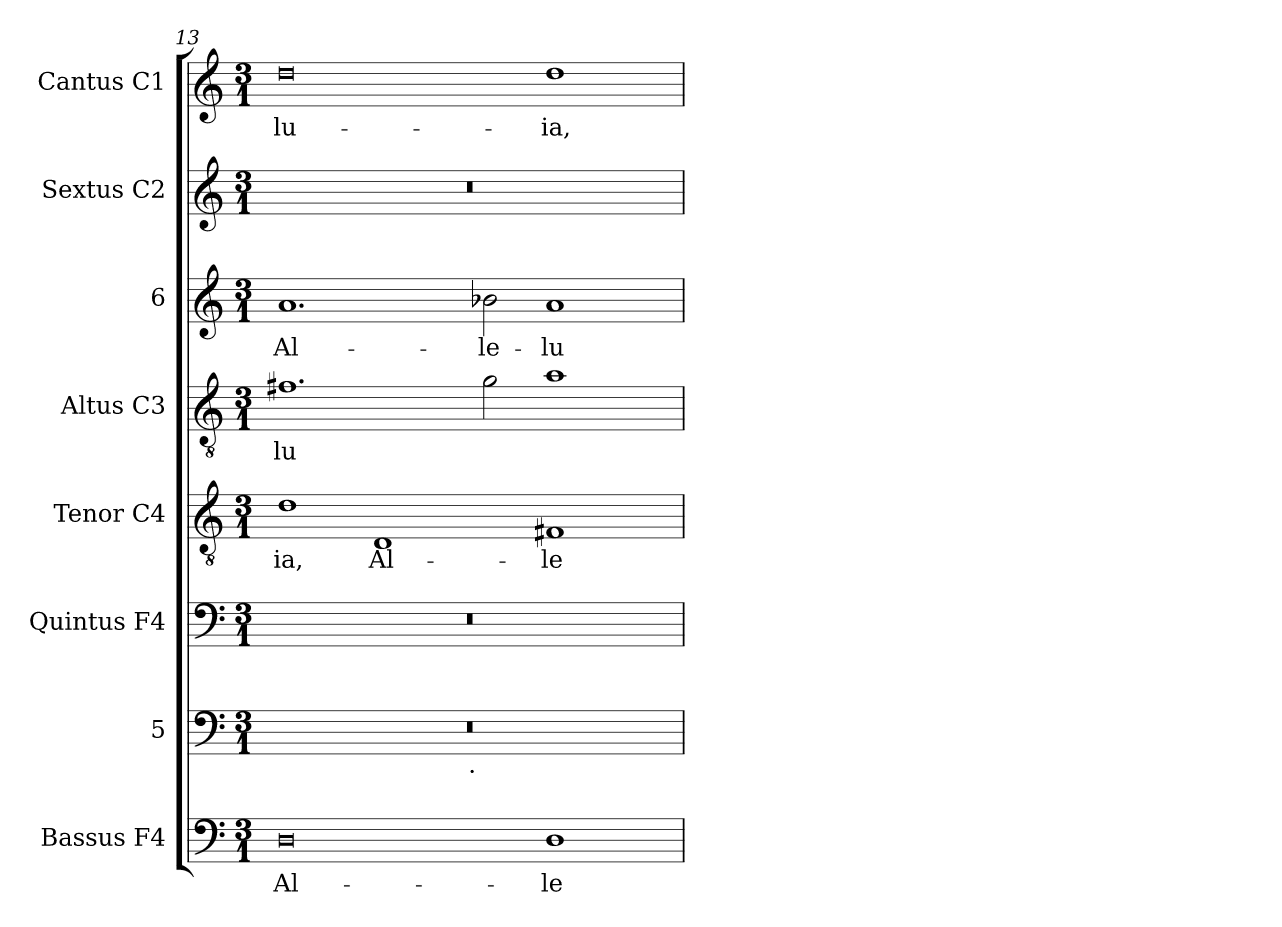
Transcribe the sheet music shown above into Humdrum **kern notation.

**kern	**text	**kern	**kern	**kern	**text	**kern	**text	**kern	**text	**kern	**kern	**text
*part8	*part8	*part7	*part6	*part5	*part5	*part4	*part4	*part3	*part3	*part2	*part1	*part1
*staff8	*staff8	*staff7	*staff6	*staff5	*staff5	*staff4	*staff4	*staff3	*staff3	*staff2	*staff1	*staff1
*I"Bassus  F4	*	*I"5	*I"Quintus  F4	*I"Tenor  C4	*	*I"Altus  C3	*	*I"6	*	*I"Sextus  C2	*I"Cantus  C1	*
*I'B	*	*	*	*I'T	*	*I'A	*	*	*	*	*I'C	*
*clefF4	*	*clefF4	*clefF4	*clefGv2	*	*clefGv2	*	*clefG2	*	*clefG2	*clefG2	*
*k[]	*	*k[]	*k[]	*k[]	*	*k[]	*	*k[]	*	*k[]	*k[]	*
*C:	*	*C:	*C:	*C:	*	*C:	*	*C:	*	*C:	*C:	*
*M3/1	*	*M3/1	*M3/1	*M3/1	*	*M3/1	*	*M3/1	*	*M3/1	*M3/1	*
=13	=13	=13	=13	=13	=13	=13	=13	=13	=13	=13	=13	=13
!	!LO:LY:b:cj	!	!	!	!LO:LY:b:cj	!	!LO:LY:b:cj	!	!LO:LY:b:cj	!	!	!LO:LY:b:cj
*	*	*^	*	*	*	*	*	*	*	*	*	*
0D	Al-	0.r	1ryy	0.r	1d	-ia,	1.f#X	-lu-	1.a	Al-	0.r	0dd	-lu-
!	!	!	!	!	!	!LO:LY:b:cj	!	!	!	!	!	!	!
.	.	.	4ryy	.	1D	Al-	.	.	.	.	.	.	.
.	.	.	8ryy	.	.	.	.	.	.	.	.	.	.
.	.	.	16ryy	.	.	.	.	.	.	.	.	.	.
.	.	.	64ryy	.	.	.	.	.	.	.	.	.	.
!	!	!	!LO:TX:b:t=.	!	!	!	!	!	!	!	!	!	!
.	.	.	1ryy	.	.	.	.	.	.	.	.	.	.
!	!	!	!	!	!	!	!	!LO:LY:b:cj	!	!LO:LY:b:cj	!	!	!
.	.	.	.	.	.	.	2g\	--	2b-X\	-le-	.	.	.
!	!LO:LY:b:cj	!	!	!	!	!LO:LY:b:cj	!	!LO:LY:b:cj	!	!LO:LY:b:cj	!	!	!LO:LY:b:cj
1D	-le-	.	.	.	1F#X	-le-	1a	--	1a	-lu-	.	1dd	-ia,
.	.	.	2ryy	.	.	.	.	.	.	.	.	.	.
.	.	.	32.ryy	.	.	.	.	.	.	.	.	.	.
*	*	*v	*v	*	*	*	*	*	*	*	*	*	*
=	=	=	=	=	=	=	=	=	=	=	=	=
*-	*-	*-	*-	*-	*-	*-	*-	*-	*-	*-	*-	*-
